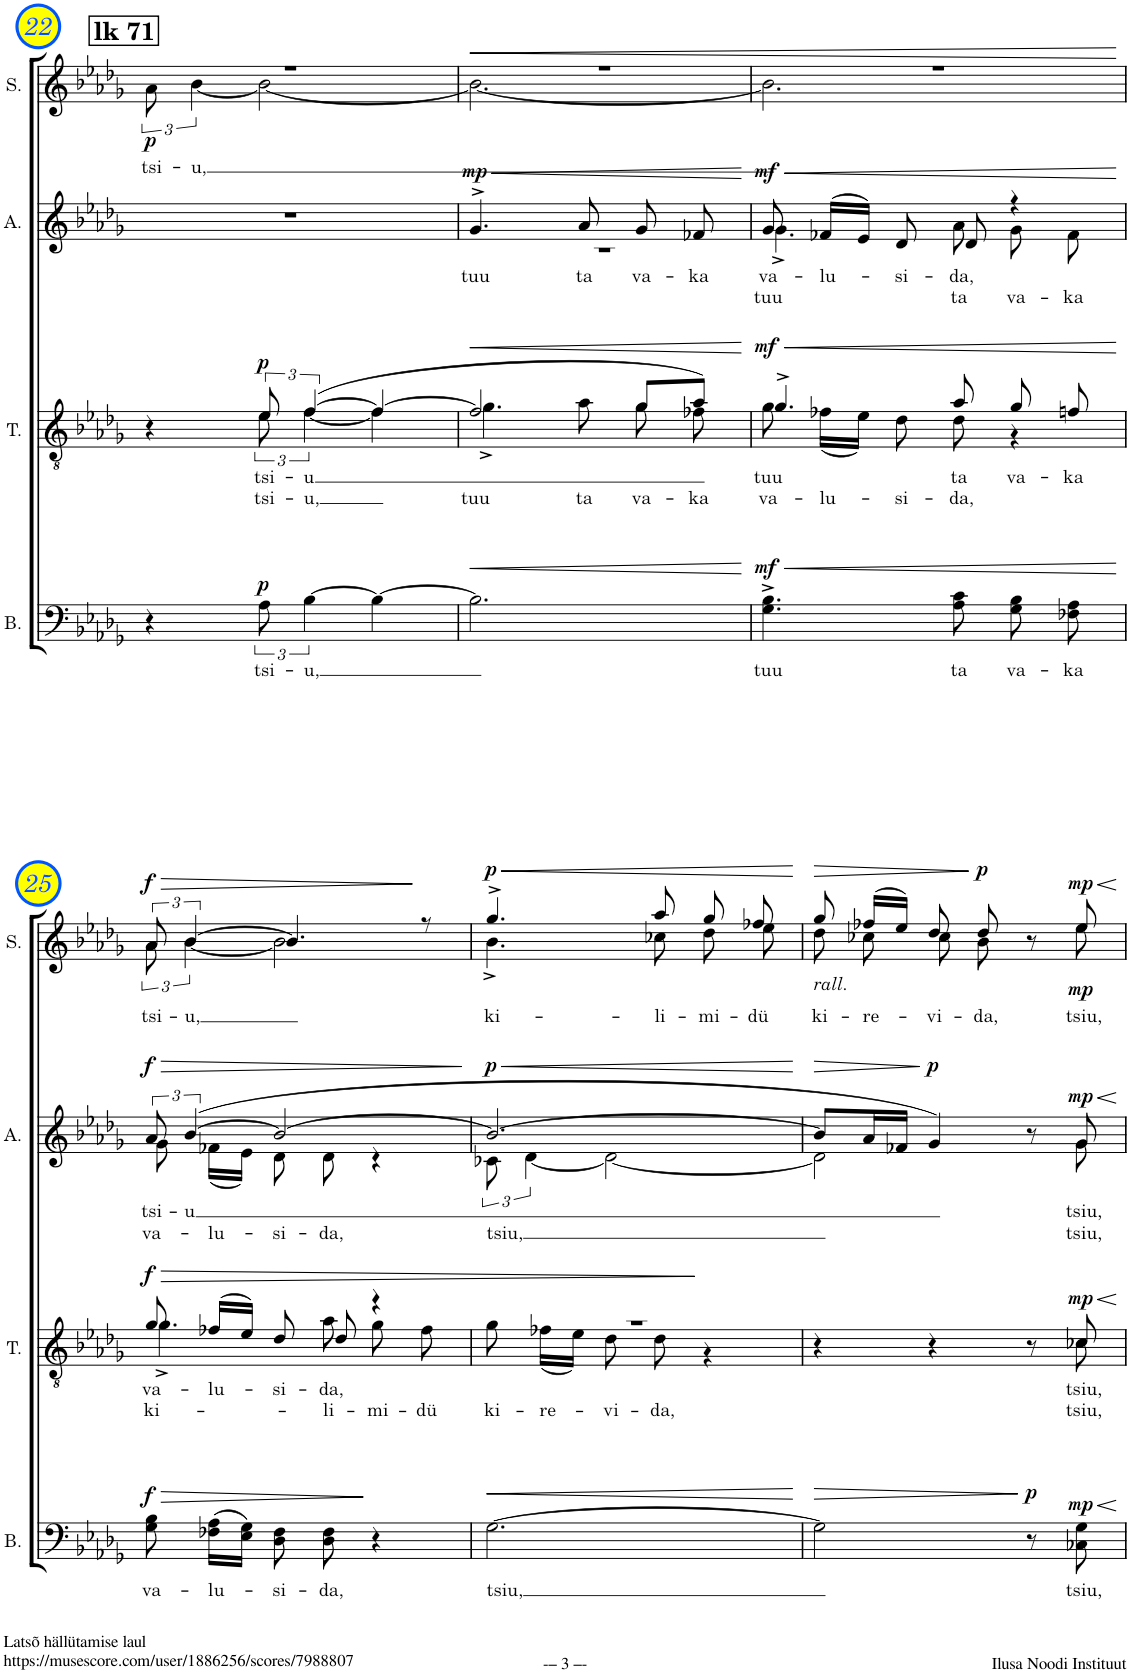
**kern	**text	**dynam	**kern	**text	**text	**dynam	**kern	**text	**text	**dynam	**kern	**text	**dynam
*part4	*part4	*part4	*part3	*part3	*part3	*part3	*part2	*part2	*part2	*part2	*part1	*part1	*part1
*staff4	*staff4	*staff4	*staff3	*staff3	*staff3	*staff3	*staff2	*staff2	*staff2	*staff2	*staff1	*staff1	*staff1
*I"Bass	*	*	*I"Tenor	*	*	*	*I"Alto	*	*	*	*I"Soprano	*	*
*I'B.	*	*	*I'T.	*	*	*	*I'A.	*	*	*	*I'S.	*	*
!!LO:PB:g=z
*clefF4	*	*	*clefGv2	*	*	*	*clefG2	*	*	*	*clefG2	*	*
*k[b-e-a-d-g-]	*	*	*k[b-e-a-d-g-]	*	*	*	*k[b-e-a-d-g-]	*	*	*	*k[b-e-a-d-g-]	*	*
*M3/4	*	*	*M3/4	*	*	*	*M3/4	*	*	*	*M3/4	*	*
!!LO:REH:place=s1:a:B:cj:fs=14:t=lk 71
=22	=22	=22	=22	=22	=22	=22	=22	=22	=22	=22	=22	=22	=22
*	*	*	*^	*	*	*	*	*	*	*	*^	*	*
!	!	!	!	!	!	!	!	!	!	!	!	!	!	!LO:LY:b	!LO:DY:b
4r	.	.	4r	4ryy	.	.	.	2.r	.	.	.	2.r	12a-\	tsi-	p
!	!	!	!	!	!	!	!	!	!	!	!	!	!	!LO:LY:b	!
.	.	.	.	.	.	.	.	.	.	.	.	.	[6b-\	-u,	.
!	!LO:LY:b	!	!	!	!LO:LY:b	!	!	!	!	!	!	!	!	!	!
!	!	!LO:DY:a	!	!	!	!LO:LY:b	!LO:DY:a	!	!	!	!	!	!	!	!
12A-\	tsi-	p	12e-/	12e-\	.	tsi-	p	.	.	.	.	.	2b-\_	.	.
!	!LO:LY:b	!	!	!	!LO:LY:b	!	!	!	!	!	!	!	!	!	!
!	!	!	!	!	!	!LO:LY:b	!	!	!	!	!	!	!	!	!
[6B-\	-u,	.	([6f/	[6f\	.	-u,	.	.	.	.	.	.	.	.	.
4B-\_	.	.	4f/_	4f\]	.	.	.	.	.	.	.	.	.	.	.
=23	=23	=23	=23	=23	=23	=23	=23	=23	=23	=23	=23	=23	=23	=23	=23
!	!	!LO:HP:b	!	!	!	!LO:LY:b	!LO:HP:b	!	!LO:LY:b	!	!LO:HP:b	!	!	!	!LO:HP:b
*	*	*	*	*	*	*	*	*^	*	*	*	*	*	*	*
!	!	!	!	!	!	!	!	!	!	!	!	!LO:DY:n=1:a	!	!	!	!
2.B-\]	.	<	2f/]	4.g-^\	.	tuu	<	4.g-^/	2.r	tuu	.	< mp	2.r	2.b-\_	.	<
!	!	!	!	!	!	!LO:LY:b	!	!	!	!LO:LY:b	!	!	!	!	!	!
.	.	.	.	8a-\	.	ta	.	8a-/	.	ta	.	.	.	.	.	.
!	!	!	!	!	!	!LO:LY:b	!	!	!	!LO:LY:b	!	!	!	!	!	!
.	.	.	8g-/L	8g-\	.	va-	.	8g-/	.	va-	.	.	.	.	.	.
!	!	!	!	!	!	!LO:LY:b	!	!	!	!LO:LY:b	!	!	!	!	!	!
.	.	.	8a-/J)	8f-X\	.	-ka	.	8f-X/	.	-ka	.	.	.	.	.	.
*	*	*	*v	*v	*	*	*	*	*	*	*	*	*v	*v	*	*
*	*	*	*	*	*	*	*v	*v	*	*	*	*	*	*
.	.	[	.	.	.	[	.	.	.	[	.	.	.
=24	=24	=24	=24	=24	=24	=24	=24	=24	=24	=24	=24	=24	=24
!	!LO:LY:b	!LO:HP:b	!	!LO:LY:b	!	!LO:HP:b	!	!	!	!	!	!	!
*	*	*	*^	*	*	*	*	*	*	*	*	*	*
!	!	!	!	!	!	!LO:LY:b	!	!	!LO:LY:b	!	!LO:HP:b	!	!	!
*	*	*	*	*	*	*	*	*^	*	*	*	*	*	*
!	!	!LO:DY:n=1:a	!	!	!	!	!LO:DY:n=1:a	!	!	!	!LO:LY:b	!LO:DY:n=1:a	!	!	!
*	*	*	*	*	*	*	*	*	*	*	*	*	*^	*	*
4.G-\^ 4.B-\^	tuu	< mf	4.g-^/	8g-\	.	va-	< mf	8g-/	4.g-^\	.	tuu	< mf	2.r	2.b-\]	.	.
!	!	!	!	!	!	!LO:LY:b	!	!	!	!LO:LY:b	!	!	!	!	!	!
.	.	.	.	(16f-X\LL	.	-lu-	.	(16f-X/LL	.	-lu-	.	.	.	.	.	.
.	.	.	.	16e-\JJ)	.	.	.	16e-/JJ)	.	.	.	.	.	.	.	.
!	!	!	!	!	!	!LO:LY:b	!	!	!	!LO:LY:b	!	!	!	!	!	!
.	.	.	.	8d-\	.	-si-	.	8d-/	.	-si-	.	.	.	.	.	.
!	!LO:LY:b	!	!	!	!LO:LY:b	!	!	!	!	!	!	!	!	!	!	!
!	!	!	!	!	!	!LO:LY:b	!	!	!	!LO:LY:b	!	!	!	!	!	!
!	!	!	!	!	!	!	!	!	!	!	!LO:LY:b	!	!	!	!	!
8A-\ 8c\	ta	.	8a-/	8d-\	.	-da,	.	8d-/	8a-\	.	ta	.	.	.	.	.
!	!LO:LY:b	!	!	!	!LO:LY:b	!	!	!	!	!	!LO:LY:b	!	!	!	!	!
8G-\ 8B-\	va-	.	8g-/	4r	va-	.	.	4r	8g-\	.	va-	.	.	.	.	.
!	!LO:LY:b	!	!	!	!LO:LY:b	!	!	!	!	!	!LO:LY:b	!	!	!	!	!
8F-X\ 8A-\	-ka	.	8fn/	.	-ka	.	.	.	8f-\	.	-ka	.	.	.	.	.
*	*	*	*v	*v	*	*	*	*	*	*	*	*	*v	*v	*	*
*	*	*	*	*	*	*	*v	*v	*	*	*	*	*	*
.	.	[	.	.	.	[	.	.	.	[	.	.	[
!!LO:LB:g=z
=25	=25	=25	=25	=25	=25	=25	=25	=25	=25	=25	=25	=25	=25
!	!LO:LY:b	!LO:HP:b	!	!LO:LY:b	!	!LO:HP:b	!	!	!	!	!	!	!
*	*	*	*^	*	*	*	*	*	*	*	*	*	*
!	!	!	!	!	!	!LO:LY:b	!	!	!LO:LY:b	!	!LO:HP:b	!	!	!
*	*	*	*	*	*	*	*	*^	*	*	*	*	*	*
!	!	!LO:DY:n=1:a	!	!	!	!	!LO:DY:n=1:a	!	!	!	!LO:LY:b	!LO:DY:n=1:a	!	!LO:LY:b	!LO:HP:b
*	*	*	*	*	*	*	*	*	*	*	*	*	*^	*	*
!	!	!	!	!	!	!	!	!	!	!	!	!	!	!	!	!LO:DY:n=1:a
8G-\ 8B-\	va-	> f	8g-/	4.g-^\	.	ki-	> f	12a-/	8g-\	.	va-	> f	12a-/	12a-\	tsi-	> f
!	!	!	!	!	!	!	!	!	!	!LO:LY:b	!	!	!	!	!LO:LY:b	!
.	.	.	.	.	.	.	.	([6b-/	.	-u	.	.	[6b-/	[6b-\	-u,	.
!	!LO:LY:b	!	!	!	!LO:LY:b	!	!	!	!	!	!LO:LY:b	!	!	!	!	!
(16F-X\ 16A-\LL	-lu-	.	(16f-X/LL	.	-lu-	.	.	.	(16f-X\LL	.	-lu-	.	.	.	.	.
16E-\ 16G-\JJ)	.	.	16e-/JJ)	.	.	.	.	.	16e-\JJ)	.	.	.	.	.	.	.
!	!LO:LY:b	!	!	!	!LO:LY:b	!	!	!	!	!	!LO:LY:b	!	!	!	!	!
8D-\ 8F-\	-si-	.	8d-/	.	-si-	.	.	2b-/_	8d-\	.	-si-	.	4.b-/]	2b-\]	.	.
!	!LO:LY:b	!	!	!	!LO:LY:b	!	!	!	!	!	!	!	!	!	!	!
!	!	!	!	!	!	!LO:LY:b	!	!	!	!	!LO:LY:b	!	!	!	!	!
8D-\ 8F-\	-da,	.	8d-/	8a-\	.	-li-	.	.	8d-\	.	-da,	.	.	.	.	.
!	!	!	!	!	!	!LO:LY:b	!	!	!	!	!	!	!	!	!	!
4r	.	]	4r	8g-\	.	-mi-	.	.	4r	.	.	.	.	.	.	.
!	!	!	!	!	!	!LO:LY:b	!	!	!	!	!	!	!	!	!	!
.	.	.	.	8f-\	.	-dü	.	.	.	.	.	.	8r	.	.	]
*	*	*	*v	*v	*	*	*	*	*	*	*	*	*v	*v	*	*
*	*	*	*	*	*	*	*v	*v	*	*	*	*	*	*
.	.	.	.	.	.	.	.	.	.	]	.	.	.
=26	=26	=26	=26	=26	=26	=26	=26	=26	=26	=26	=26	=26	=26
!	!LO:LY:b	!LO:HP:b	!	!	!LO:LY:b	!	!	!	!LO:LY:b	!LO:HP:b	!	!LO:LY:b	!LO:HP:b
*	*	*	*^	*	*	*	*^	*	*	*	*^	*	*
!	!	!	!	!	!	!	!	!	!	!	!	!LO:DY:n=1:a	!	!	!	!LO:DY:n=1:a
[2.G-\	tsiu,	<	2.r	8g-\	.	ki-	.	2.b-/_	12c-X\	.	tsiu,	< p	4.gg-^/	4.b-^\	ki-	< p
.	.	.	.	.	.	.	.	.	[6d-\	.	.	.	.	.	.	.
!	!	!	!	!	!	!LO:LY:b	!	!	!	!	!	!	!	!	!	!
.	.	.	.	(16f-X\LL	.	-re-	.	.	.	.	.	.	.	.	.	.
.	.	.	.	16e-\JJ)	.	.	.	.	.	.	.	.	.	.	.	.
!	!	!	!	!	!	!LO:LY:b	!	!	!	!	!	!	!	!	!	!
.	.	.	.	8d-\	.	-vi-	.	.	2d-\_	.	.	.	.	.	.	.
!	!	!	!	!	!	!LO:LY:b	!	!	!	!	!	!	!	!	!LO:LY:b	!
.	.	.	.	8d-\	.	-da,	.	.	.	.	.	.	8aa-/	8cc-X\	-li-	.
!	!	!	!	!	!	!	!	!	!	!	!	!	!	!	!LO:LY:b	!
.	.	.	.	4r	.	.	]	.	.	.	.	.	8gg-/	8dd-\	-mi-	.
!	!	!	!	!	!	!	!	!	!	!	!	!	!	!	!LO:LY:b	!
.	.	.	.	.	.	.	.	.	.	.	.	.	8ff-X/	8ee-\	-dü	.
*	*	*	*v	*v	*	*	*	*	*	*	*	*	*v	*v	*	*
*	*	*	*	*	*	*	*v	*v	*	*	*	*	*	*
.	.	[	.	.	.	.	.	.	.	[	.	.	[
=27	=27	=27	=27	=27	=27	=27	=27	=27	=27	=27	=27	=27	=27
!	!	!	!	!	!	!	!	!	!	!	!LO:TX:b:i:t=rall.	!	!
!	!	!LO:HP:b	!	!	!	!	!	!	!	!LO:HP:b	!	!LO:LY:b	!LO:HP:b
*	*	*	*^	*	*	*	*^	*	*	*	*^	*	*
2G-\]	.	>	4r	8ryy	.	.	.	8b-/L]	2d-\]	.	.	>	8gg-/	8dd-\	ki-	>
!	!	!	!	!	!	!	!	!	!	!	!	!	!	!	!LO:LY:b	!
*	*	*	*v	*v	*	*	*	*	*	*	*	*	*	*	*	*
.	.	.	.	.	.	.	16a-/L	.	.	.	.	(16ff-X/LL	8cc-X\	-re-	.
.	.	.	.	.	.	.	16f-X/JJ	.	.	.	.	16ee-/JJ)	.	.	.
!	!	!	!	!	!	!	!	!	!	!	!LO:DY:n=1:a	!	!	!LO:LY:b	!
.	.	.	4r	.	.	.	4g-/)	.	.	.	] p	8dd-/	8cc-\	-vi-	.
!	!	!	!	!	!	!	!	!	!	!	!	!	!	!LO:LY:b	!LO:DY:n=1:a
.	.	.	.	.	.	.	.	.	.	.	.	8dd-/	8b-\	-da,	] p
!	!	!LO:DY:n=1:a	!	!	!	!	!	!	!	!	!	!	!	!	!
8r	.	] p	8r	.	.	.	8r	8ryy	.	.	.	8r	8ryy	.	.
!	!LO:LY:b	!LO:HP:b	!	!LO:LY:b	!	!LO:HP:b	!	!	!	!	!	!	!	!	!
*	*	*	*^	*	*	*	*	*	*	*	*	*	*	*	*
!	!	!	!	!	!	!LO:LY:b	!	!	!	!LO:LY:b	!	!LO:HP:b	!	!	!	!
!	!	!LO:DY:n=2:a	!	!	!	!	!LO:DY:n=1:a	!	!	!	!LO:LY:b	!LO:DY:n=2:a	!	!	!LO:LY:b	!LO:HP:b
!	!	!	!	!	!	!	!	!	!	!	!	!	!	!	!	!LO:DY:n=2:a
!	!	!	!	!	!	!	!	!	!	!	!	!	!	!	!	!LO:DY:n=3:b
8C-X\ 8G-\	tsiu,	< mp	8c-X/	8c-\	.	tsiu,	< mp	8g-/	8g-\	.	tsiu,	< mp	8ee-/	8ee-\	tsiu,	< mp mp
*	*	*	*v	*v	*	*	*	*	*	*	*	*	*v	*v	*	*
*	*	*	*	*	*	*	*v	*v	*	*	*	*	*	*
.	.	[	.	.	.	[	.	.	.	[	.	.	[
=	=	=	=	=	=	=	=	=	=	=	=	=	=
*-	*-	*-	*-	*-	*-	*-	*-	*-	*-	*-	*-	*-	*-
